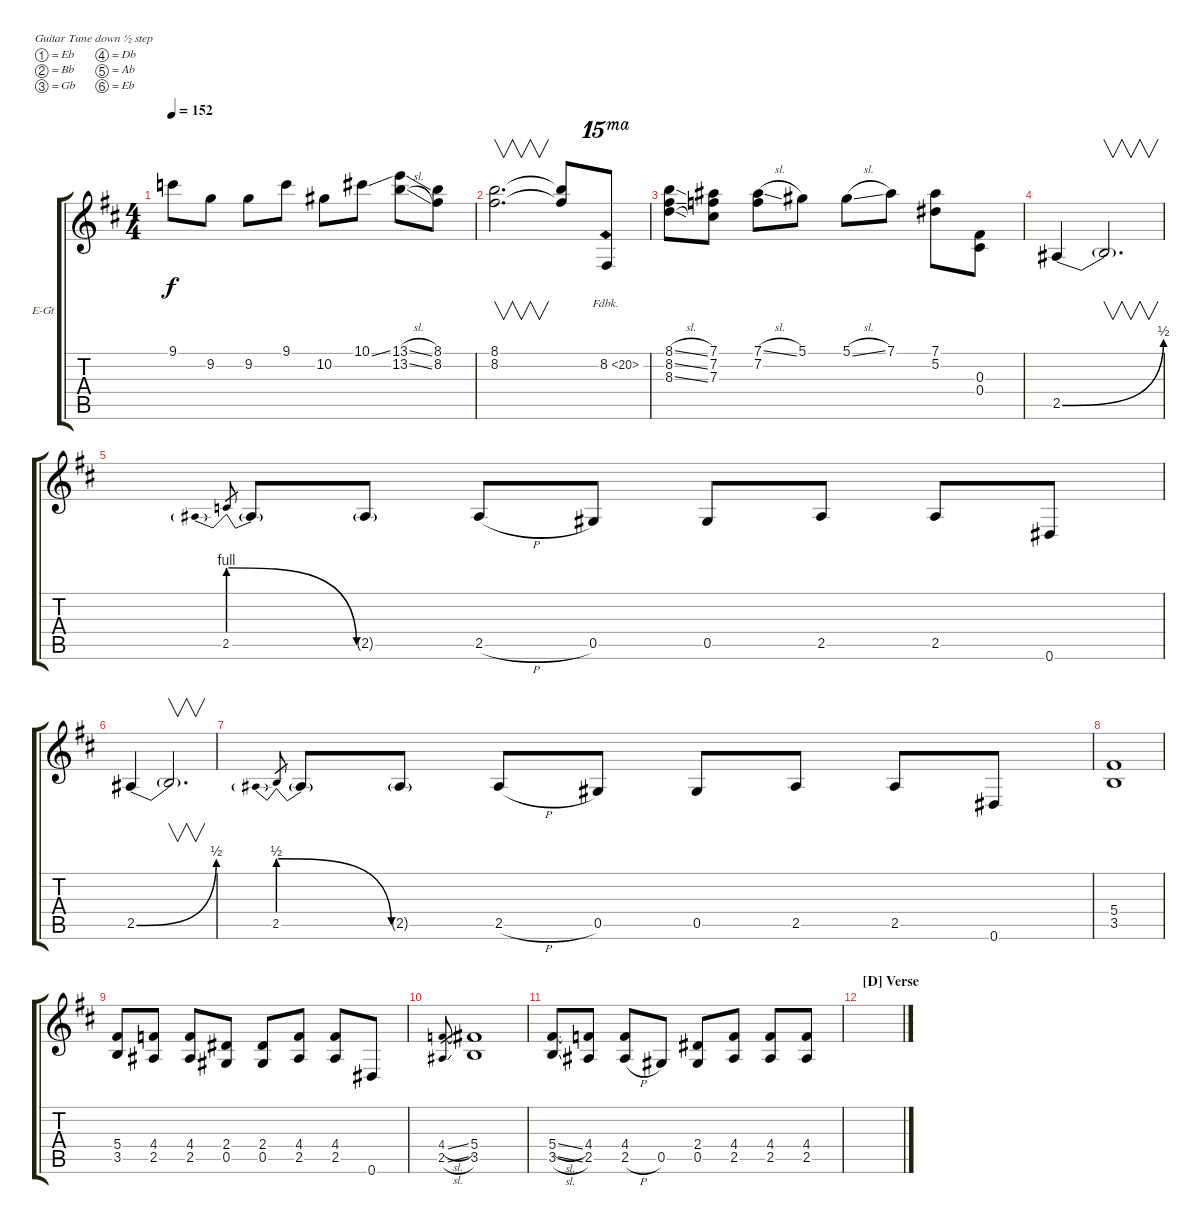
\defaultSystemsLayout 4
\bracketExtendMode groupsimilarinstruments
\firstSystemTrackNameOrientation horizontal
\otherSystemsTrackNameOrientation horizontal
\track ("Electric Guitar" "E-Gt") {instrument distortionguitar}
\staff {score tabs}
\tuning (Eb4 Bb3 Gb3 Db3 Ab2 Eb2)
\ts (4 4)
\tempo 152
\clef g2
\scale
1.06305
\ks d
9.1.8{dy f} 9.2.8 9.2.8 9.1.8 10.2.8 10.1{ss}.8 (13.1{sl} 13.2{sl}).8 (8.2 8.1).8 |
\scale
0.936948 (8.1 8.2).2{v d} (8.1{t} 8.2{t}).8 8.2{fh 12}.8{ot 15ma} |
\scale
1.06305 (8.2{sl} 8.1{sl} 8.3{sl}).8 (7.1 7.3 7.2).8 (7.1{sl} 7.2).8 5.1.8 5.1{sl}.8 7.1.8 (7.1 5.2).8 (0.3 0.4).8 |
\scale
0.936948 2.5{be (bend 0 0 15.6 2)}.4 2.5{t}.2{v d} |
\scale
1.06305 2.5{be (prebendrelease 0 4 15 0)}.8{gr} 2.5{t}.8 2.5{g}.8 2.5{h}.8 0.5.8 0.5.8 2.5.8 2.5.8 0.6.8 |
\scale
0.936948 2.5{be (bend 0 0 15 2)}.4 2.5{t}.2{v d} |
\scale
1.06305 2.5{be (prebendrelease 0 2 15 0)}.8{gr} 2.5{t}.8 2.5{g}.8 2.5{h}.8 0.5.8 0.5.8 2.5.8 2.5.8 0.6.8 |
\scale
0.936948 (3.5 5.4).1 |
\scale
1.06305 (3.5 5.4).8 (2.5 4.4).8 (4.4 2.5).8 (0.5 2.4).8 (0.5 2.4).8 (2.5 4.4).8 (2.5 4.4).8 0.6.8 |
\scale
0.936948 (2.5{sl} 4.4{sl}).8{gr} (3.5 5.4).1 |
\scale
1.06305 (3.5{sl} 5.4{sl}).8 (2.5 4.4).8 (2.5{h} 4.4).8 0.5.8 (0.5 2.4).8 (2.5 4.4).8 (2.5 4.4).8 (2.5 4.4).8 |
\section ("D" "Verse")
\scale
0.936948 |
\scale
1.06305 |
\scale
0.936948 |
\scale
1.06305 |
\scale
0.936948
